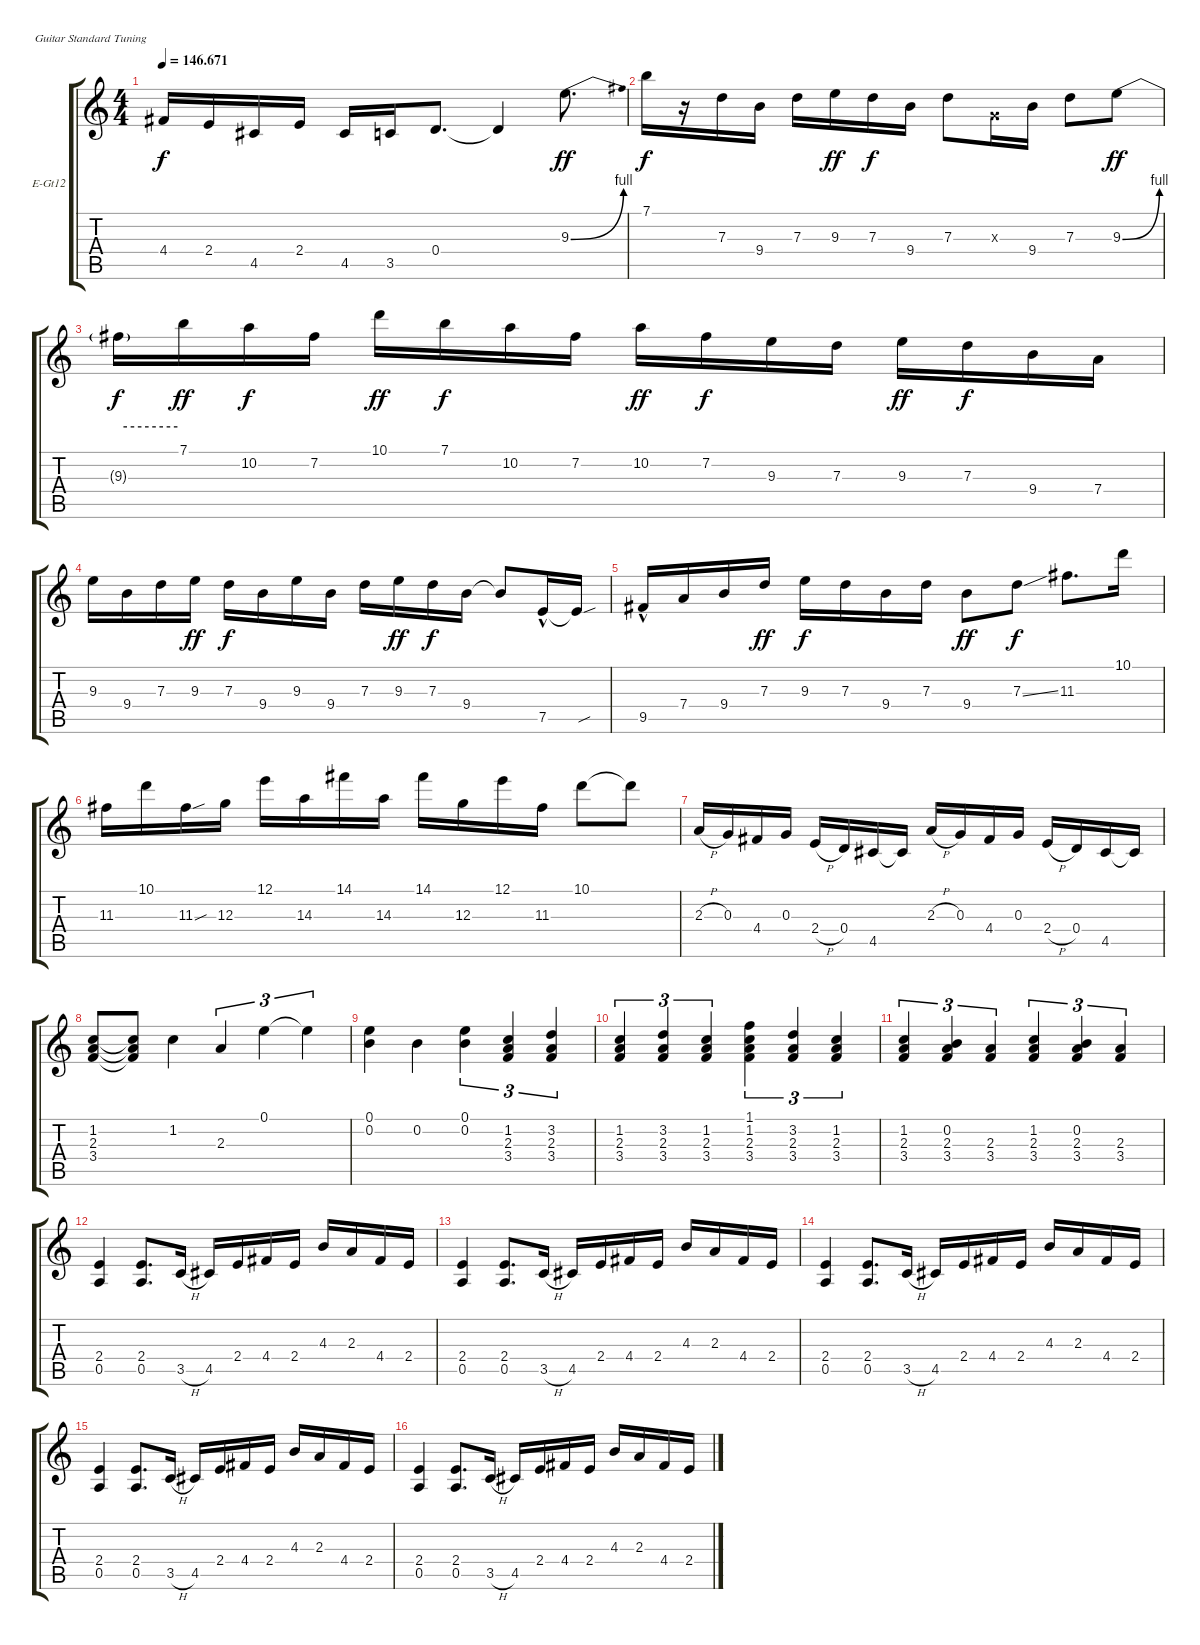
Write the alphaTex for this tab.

\bracketExtendMode groupsimilarinstruments
\firstSystemTrackNameOrientation horizontal
\otherSystemsTrackNameOrientation horizontal
\track ("12 St. Electric Guitar" "E-Gt12") {instrument distortionguitar}
\staff {score tabs}
\tuning (E4 B3 G3 D3 A2 E2)
\ts (4 4)
\tempo
146.671
\accidentals auto
\clef g2
\ottava regular
\simile none
\ks c
4.4.16{dy f} 2.4.16 4.5.16 2.4.16 4.5.16 3.5.16 0.4.8{d} 0.4{t}.4 9.3{be (bend 0 0 60 4)}.8{d dy ff} |
7.1.16{dy f} r.16 7.3.16 9.4.16 7.3.16 9.3.16{dy ff} 7.3.16{dy f} 9.4.16 7.3.8 0.3{x}.16 9.4.16 7.3.8 9.3{be (bend 0 0 60 4)}.8{dy ff} |
9.3{be (hold 0 4 60 4) t}.16{dy f} 7.1.16{dy ff} 10.2.16{dy f} 7.2.16 10.1.16{dy ff} 7.1.16{dy f} 10.2.16 7.2.16 10.2.16{dy ff} 7.2.16{dy f} 9.3.16 7.3.16 9.3.16{dy ff} 7.3.16{dy f} 9.4.16 7.4.16 |
9.3.16 9.4.16 7.3.16 9.3.16{dy ff} 7.3.16{dy f} 9.4.16 9.3.16 9.4.16 7.3.16 9.3.16{dy ff} 7.3.16{dy f} 9.4.16 9.4{t}.8 7.5{hac}.16 7.5{sou t}.16 |
9.5{hac}.16 7.4.16 9.4.16 7.3.16{dy ff} 9.3.16{dy f} 7.3.16 9.4.16 7.3.16 9.4.8{dy ff} 7.3{ss}.8{dy f} 11.3.8{d} 10.1.16 |
11.3.16 10.1.16 11.3{sou}.16 12.3.16 12.1.16 14.3.16 14.1.16 14.3.16 14.1.16 12.3.16 12.1.16 11.3.16 10.1.8 10.1{t}.8 |
2.3{h}.16 0.3.16 4.4.16 0.3.16 2.4{h}.16 0.4.16 4.5.16 4.5{t}.16 2.3{h}.16 0.3.16 4.4.16 0.3.16 2.4{h}.16 0.4.16 4.5.16 4.5{t}.16 |
(3.4 1.2 2.3).8 (3.4{t} 1.2{t} 2.3{t}).8 1.2.4 2.3.4{tu (3 2)} 0.1.4{tu (3 2)} 0.1{t}.4{tu (3 2)} |
(0.1 0.2).4 0.2.4 (0.1 0.2).4{tu (3 2)} (1.2 2.3 3.4).4{tu (3 2)} (3.2 2.3 3.4).4{tu (3 2)} |
(1.2 3.4 2.3).4{tu (3 2)} (3.2 3.4 2.3).4{tu (3 2)} (1.2 3.4 2.3).4{tu (3 2)} (1.2 3.4 1.1 2.3).4{tu (3 2)} (3.2 3.4 2.3).4{tu (3 2)} (1.2 2.3 3.4).4{tu (3 2)} |
(1.2 2.3 3.4).4{tu (3 2)} (0.2 2.3 3.4).4{tu (3 2)} (2.3 3.4).4{tu (3 2)} (1.2 2.3 3.4).4{tu (3 2)} (0.2 2.3 3.4).4{tu (3 2)} (2.3 3.4).4{tu (3 2)} |
(2.4 0.5).4 (2.4 0.5).8{d} 3.5{h}.16 4.5.16 2.4.16 4.4.16 2.4.16 4.3.16 2.3.16 4.4.16 2.4.16 |
(2.4 0.5).4 (2.4 0.5).8{d} 3.5{h}.16 4.5.16 2.4.16 4.4.16 2.4.16 4.3.16 2.3.16 4.4.16 2.4.16 |
(2.4 0.5).4 (2.4 0.5).8{d} 3.5{h}.16 4.5.16 2.4.16 4.4.16 2.4.16 4.3.16 2.3.16 4.4.16 2.4.16 |
(2.4 0.5).4 (2.4 0.5).8{d} 3.5{h}.16 4.5.16 2.4.16 4.4.16 2.4.16 4.3.16 2.3.16 4.4.16 2.4.16 |
(2.4 0.5).4 (2.4 0.5).8{d} 3.5{h}.16 4.5.16 2.4.16 4.4.16 2.4.16 4.3.16 2.3.16 4.4.16 2.4.16
